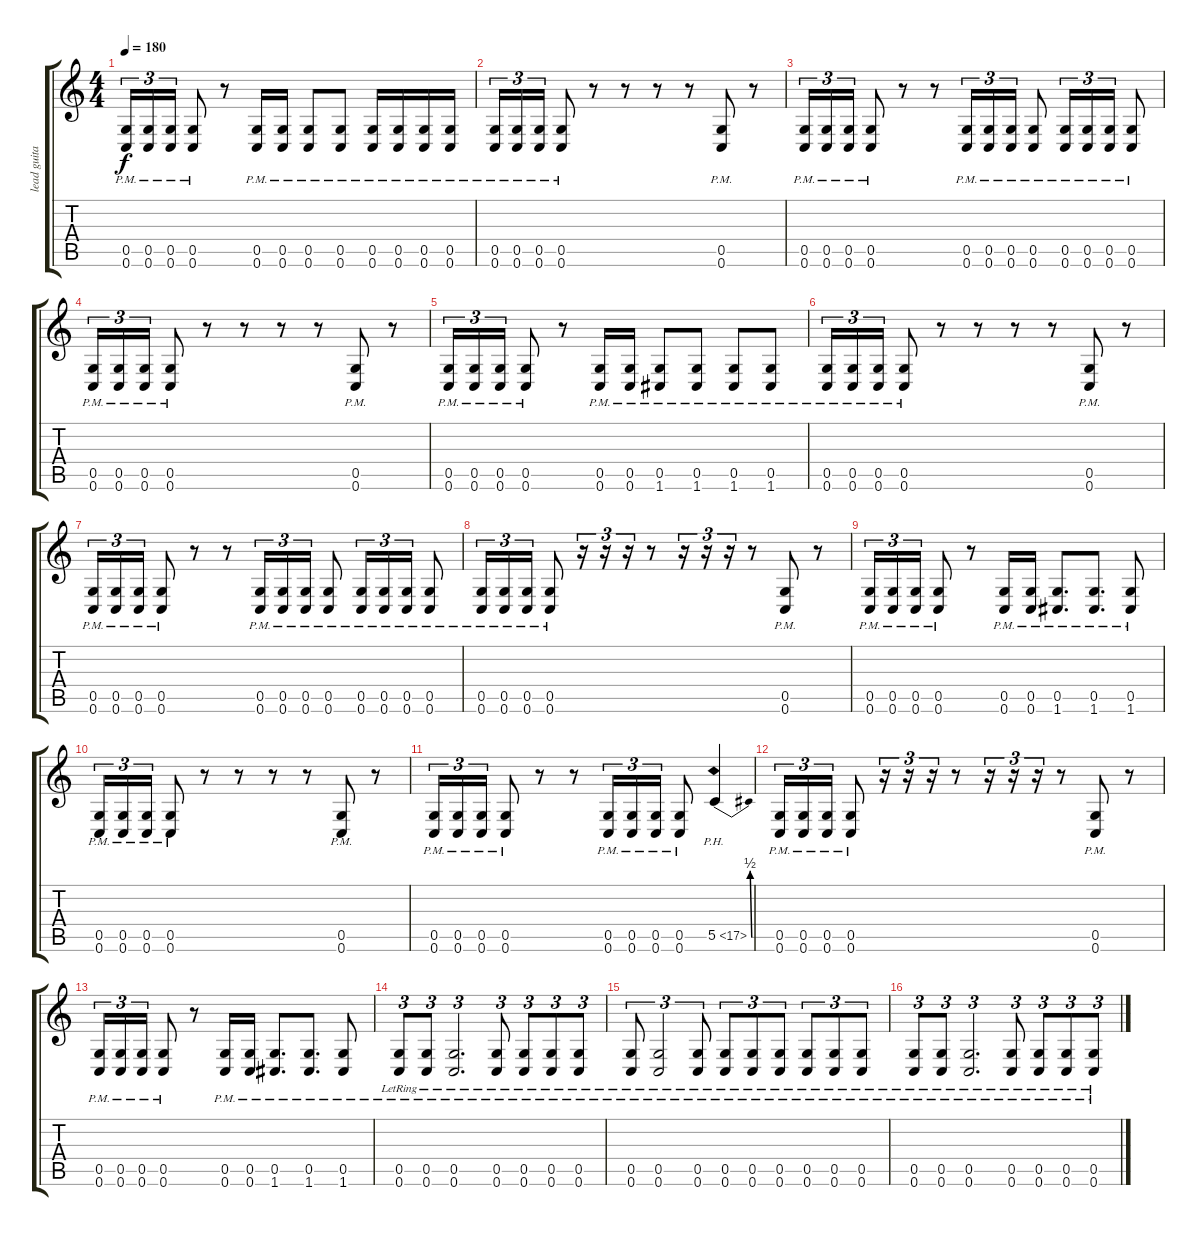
\track ("lead guitar" "lead guita") {instrument distortionguitar}
\staff {score tabs}
\tuning (D4 A3 F3 C3 G2 C2) {hide}
\ts (4 4)
\tempo 180
\clef g2
\ks c
(0.5{pm} 0.6{pm}).16{tu (3 2) dy f} (0.5{pm} 0.6{pm}).16{tu (3 2)} (0.5{pm} 0.6{pm}).16{tu (3 2)} (0.5{pm} 0.6{pm}).8 r.8 (0.5{pm} 0.6{pm}).16 (0.5{pm} 0.6{pm}).16 (0.5{pm} 0.6{pm}).8 (0.5{pm} 0.6{pm}).8 (0.5{pm} 0.6{pm}).16 (0.5{pm} 0.6{pm}).16 (0.5{pm} 0.6{pm}).16 (0.5{pm} 0.6{pm}).16 |
(0.5{pm} 0.6{pm}).16{tu (3 2)} (0.5{pm} 0.6{pm}).16{tu (3 2)} (0.5{pm} 0.6{pm}).16{tu (3 2)} (0.5{pm} 0.6{pm}).8 r.8 r.8 r.8 r.8 (0.5{pm} 0.6{pm}).8 r.8 |
(0.5{pm} 0.6{pm}).16{tu (3 2)} (0.5{pm} 0.6{pm}).16{tu (3 2)} (0.5{pm} 0.6{pm}).16{tu (3 2)} (0.5{pm} 0.6{pm}).8 r.8 r.8 (0.5{pm} 0.6{pm}).16{tu (3 2)} (0.5{pm} 0.6{pm}).16{tu (3 2)} (0.5{pm} 0.6{pm}).16{tu (3 2)} (0.5{pm} 0.6{pm}).8 (0.5{pm} 0.6{pm}).16{tu (3 2)} (0.5{pm} 0.6{pm}).16{tu (3 2)} (0.5{pm} 0.6{pm}).16{tu (3 2)} (0.5{pm} 0.6{pm}).8 |
(0.5{pm} 0.6{pm}).16{tu (3 2)} (0.5{pm} 0.6{pm}).16{tu (3 2)} (0.5{pm} 0.6{pm}).16{tu (3 2)} (0.5{pm} 0.6{pm}).8 r.8 r.8 r.8 r.8 (0.5{pm} 0.6{pm}).8 r.8 |
(0.5{pm} 0.6{pm}).16{tu (3 2)} (0.5{pm} 0.6{pm}).16{tu (3 2)} (0.5{pm} 0.6{pm}).16{tu (3 2)} (0.5{pm} 0.6{pm}).8 r.8 (0.5{pm} 0.6{pm}).16 (0.5{pm} 0.6{pm}).16 (0.5{pm} 1.6{pm}).8 (0.5{pm} 1.6{pm}).8 (0.5{pm} 1.6{pm}).8 (0.5{pm} 1.6{pm}).8 |
(0.5{pm} 0.6{pm}).16{tu (3 2) instrument distortionguitar} (0.5{pm} 0.6{pm}).16{tu (3 2)} (0.5{pm} 0.6{pm}).16{tu (3 2)} (0.5{pm} 0.6{pm}).8 r.8 r.8 r.8 r.8 (0.5{pm} 0.6{pm}).8 r.8 |
(0.5{pm} 0.6{pm}).16{tu (3 2)} (0.5{pm} 0.6{pm}).16{tu (3 2)} (0.5{pm} 0.6{pm}).16{tu (3 2)} (0.5{pm} 0.6{pm}).8 r.8 r.8 (0.5{pm} 0.6{pm}).16{tu (3 2)} (0.5{pm} 0.6{pm}).16{tu (3 2)} (0.5{pm} 0.6{pm}).16{tu (3 2)} (0.5{pm} 0.6{pm}).8 (0.5{pm} 0.6{pm}).16{tu (3 2)} (0.5{pm} 0.6{pm}).16{tu (3 2)} (0.5{pm} 0.6{pm}).16{tu (3 2)} (0.5{pm} 0.6{pm}).8 |
(0.5{pm} 0.6{pm}).16{tu (3 2)} (0.5{pm} 0.6{pm}).16{tu (3 2)} (0.5{pm} 0.6{pm}).16{tu (3 2)} (0.5{pm} 0.6{pm}).8 r.16{tu (3 2)} r.16{tu (3 2)} r.16{tu (3 2)} r.8 r.16{tu (3 2)} r.16{tu (3 2)} r.16{tu (3 2)} r.8 (0.5{pm} 0.6{pm}).8 r.8 |
(0.5{pm} 0.6{pm}).16{tu (3 2)} (0.5{pm} 0.6{pm}).16{tu (3 2)} (0.5{pm} 0.6{pm}).16{tu (3 2)} (0.5{pm} 0.6{pm}).8 r.8 (0.5{pm} 0.6{pm}).16 (0.5{pm} 0.6{pm}).16 (0.5{pm} 1.6{pm}).8{d} (0.5{pm} 1.6{pm}).8{d} (0.5{pm} 1.6{pm}).8 |
(0.5{pm} 0.6{pm}).16{tu (3 2) instrument distortionguitar} (0.5{pm} 0.6{pm}).16{tu (3 2)} (0.5{pm} 0.6{pm}).16{tu (3 2)} (0.5{pm} 0.6{pm}).8 r.8 r.8 r.8 r.8 (0.5{pm} 0.6{pm}).8 r.8 |
(0.5{pm} 0.6{pm}).16{tu (3 2)} (0.5{pm} 0.6{pm}).16{tu (3 2)} (0.5{pm} 0.6{pm}).16{tu (3 2)} (0.5{pm} 0.6{pm}).8 r.8 r.8 (0.5{pm} 0.6{pm}).16{tu (3 2)} (0.5{pm} 0.6{pm}).16{tu (3 2)} (0.5{pm} 0.6{pm}).16{tu (3 2)} (0.5{pm} 0.6{pm}).8 5.5{be (bend 0 0 60 2) ph 12}.4{instrument guitarharmonics} |
(0.5{pm} 0.6{pm}).16{tu (3 2) instrument distortionguitar} (0.5{pm} 0.6{pm}).16{tu (3 2)} (0.5{pm} 0.6{pm}).16{tu (3 2)} (0.5{pm} 0.6{pm}).8 r.16{tu (3 2)} r.16{tu (3 2)} r.16{tu (3 2)} r.8 r.16{tu (3 2)} r.16{tu (3 2)} r.16{tu (3 2)} r.8 (0.5{pm} 0.6{pm}).8 r.8 |
(0.5{pm} 0.6{pm}).16{tu (3 2)} (0.5{pm} 0.6{pm}).16{tu (3 2)} (0.5{pm} 0.6{pm}).16{tu (3 2)} (0.5{pm} 0.6{pm}).8 r.8 (0.5{pm} 0.6{pm}).16 (0.5{pm} 0.6{pm}).16 (0.5{pm} 1.6{pm}).8{d} (0.5{pm} 1.6{pm}).8{d} (0.5{pm} 1.6{pm}).8 |
(0.5{pm lr} 0.6{pm lr}).8{tu (3 2) instrument distortionguitar} (0.5{pm lr} 0.6{pm lr}).8{tu (3 2)} (0.5{pm lr} 0.6{pm lr}).2{d tu (3 2)} (0.5{pm lr} 0.6{pm lr}).8{tu (3 2)} (0.5{pm lr} 0.6{pm lr}).8{tu (3 2)} (0.5{pm lr} 0.6{pm lr}).8{tu (3 2)} (0.5{pm lr} 0.6{pm lr}).8{tu (3 2)} |
(0.5{pm lr} 0.6{pm lr}).8{tu (3 2)} (0.5{pm lr} 0.6{pm lr}).2{tu (3 2)} (0.5{pm lr} 0.6{pm lr}).8{tu (3 2)} (0.5{pm lr} 0.6{pm lr}).8{tu (3 2)} (0.5{pm lr} 0.6{pm lr}).8{tu (3 2)} (0.5{pm lr} 0.6{pm lr}).8{tu (3 2)} (0.5{pm lr} 0.6{pm lr}).8{tu (3 2)} (0.5{pm lr} 0.6{pm lr}).8{tu (3 2)} (0.5{pm lr} 0.6{pm lr}).8{tu (3 2)} |
(0.5{pm lr} 0.6{pm lr}).8{tu (3 2)} (0.5{pm lr} 0.6{pm lr}).8{tu (3 2)} (0.5{pm lr} 0.6{pm lr}).2{d tu (3 2)} (0.5{pm lr} 0.6{pm lr}).8{tu (3 2)} (0.5{pm lr} 0.6{pm lr}).8{tu (3 2)} (0.5{pm lr} 0.6{pm lr}).8{tu (3 2)} (0.5{pm lr} 0.6{pm lr}).8{tu (3 2)}
